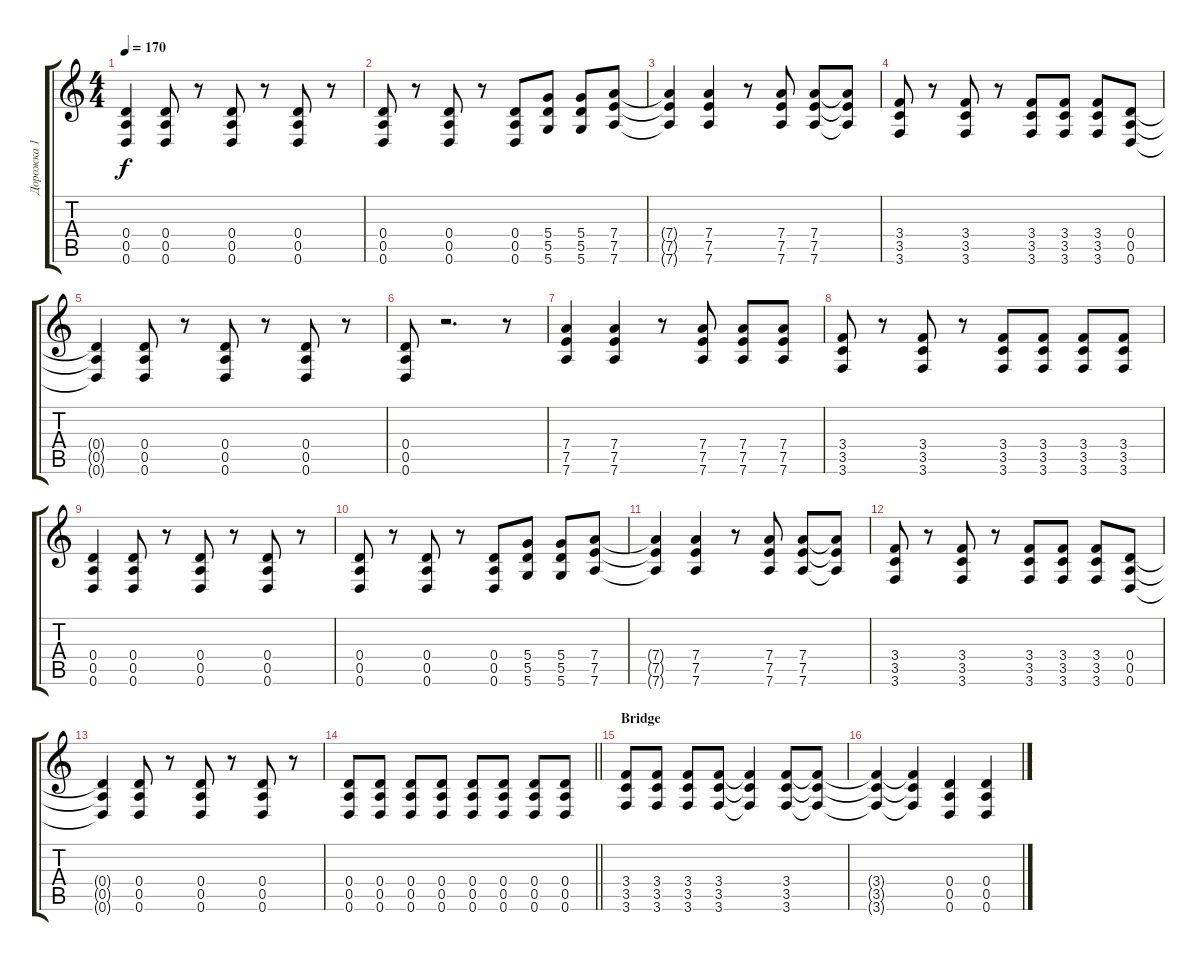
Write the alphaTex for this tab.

\track ("Дорожка 1" "Дорожка 1") {instrument distortionguitar}
\staff {score tabs}
\tuning (E4 B3 G3 D3 A2 D2) {hide}
\ts (4 4)
\tempo 170
\clef g2
\ks c
(0.4{t} 0.5{t} 0.6{t}).4{dy f} (0.4 0.5 0.6).8 r.8 (0.4 0.5 0.6).8 r.8 (0.4 0.5 0.6).8 r.8 |
(0.4 0.5 0.6).8 r.8 (0.4 0.5 0.6).8 r.8 (0.4 0.5 0.6).8 (5.4 5.5 5.6).8 (5.4 5.5 5.6).8 (7.4 7.5 7.6).8 |
(7.4{t} 7.5{t} 7.6{t}).4 (7.4 7.5 7.6).4 r.8 (7.4 7.5 7.6).8 (7.4 7.5 7.6).8 (7.4{t} 7.5{t} 7.6{t}).8 |
(3.4 3.5 3.6).8 r.8 (3.4 3.5 3.6).8 r.8 (3.4 3.5 3.6).8 (3.4 3.5 3.6).8 (3.4 3.5 3.6).8 (0.4 0.5 0.6).8 |
(0.4{t} 0.5{t} 0.6{t}).4 (0.4 0.5 0.6).8 r.8 (0.4 0.5 0.6).8 r.8 (0.4 0.5 0.6).8 r.8 |
(0.4 0.5 0.6).8 r.2{d} r.8 |
(7.4 7.5 7.6).4 (7.4 7.5 7.6).4 r.8 (7.4 7.5 7.6).8 (7.4 7.5 7.6).8 (7.4 7.5 7.6).8 |
(3.4 3.5 3.6).8 r.8 (3.4 3.5 3.6).8 r.8 (3.4 3.5 3.6).8 (3.4 3.5 3.6).8 (3.4 3.5 3.6).8 (3.4 3.5 3.6).8 |
(0.4 0.5 0.6).4 (0.4 0.5 0.6).8 r.8 (0.4 0.5 0.6).8 r.8 (0.4 0.5 0.6).8 r.8 |
(0.4 0.5 0.6).8 r.8 (0.4 0.5 0.6).8 r.8 (0.4 0.5 0.6).8 (5.4 5.5 5.6).8 (5.4 5.5 5.6).8 (7.4 7.5 7.6).8 |
(7.4{t} 7.5{t} 7.6{t}).4 (7.4 7.5 7.6).4 r.8 (7.4 7.5 7.6).8 (7.4 7.5 7.6).8 (7.4{t} 7.5{t} 7.6{t}).8 |
(3.4 3.5 3.6).8 r.8 (3.4 3.5 3.6).8 r.8 (3.4 3.5 3.6).8 (3.4 3.5 3.6).8 (3.4 3.5 3.6).8 (0.4 0.5 0.6).8 |
(0.4{t} 0.5{t} 0.6{t}).4 (0.4 0.5 0.6).8 r.8 (0.4 0.5 0.6).8 r.8 (0.4 0.5 0.6).8 r.8 |
\barLineRight lightlight
(0.4 0.5 0.6).8 (0.4 0.5 0.6).8 (0.4 0.5 0.6).8 (0.4 0.5 0.6).8 (0.4 0.5 0.6).8 (0.4 0.5 0.6).8 (0.4 0.5 0.6).8 (0.4 0.5 0.6).8 |
\section ("" "Bridge")
(3.4 3.5 3.6).8 (3.4 3.5 3.6).8 (3.4 3.5 3.6).8 (3.4 3.5 3.6).8 (3.4{t} 3.5{t} 3.6{t}).4 (3.4 3.5 3.6).8 (3.4{t} 3.5{t} 3.6{t}).8 |
(3.4{t} 3.5{t} 3.6{t}).4 (3.4{t} 3.5{t} 3.6{t}).4 (0.4 0.5 0.6).4 (0.4 0.5 0.6).4
